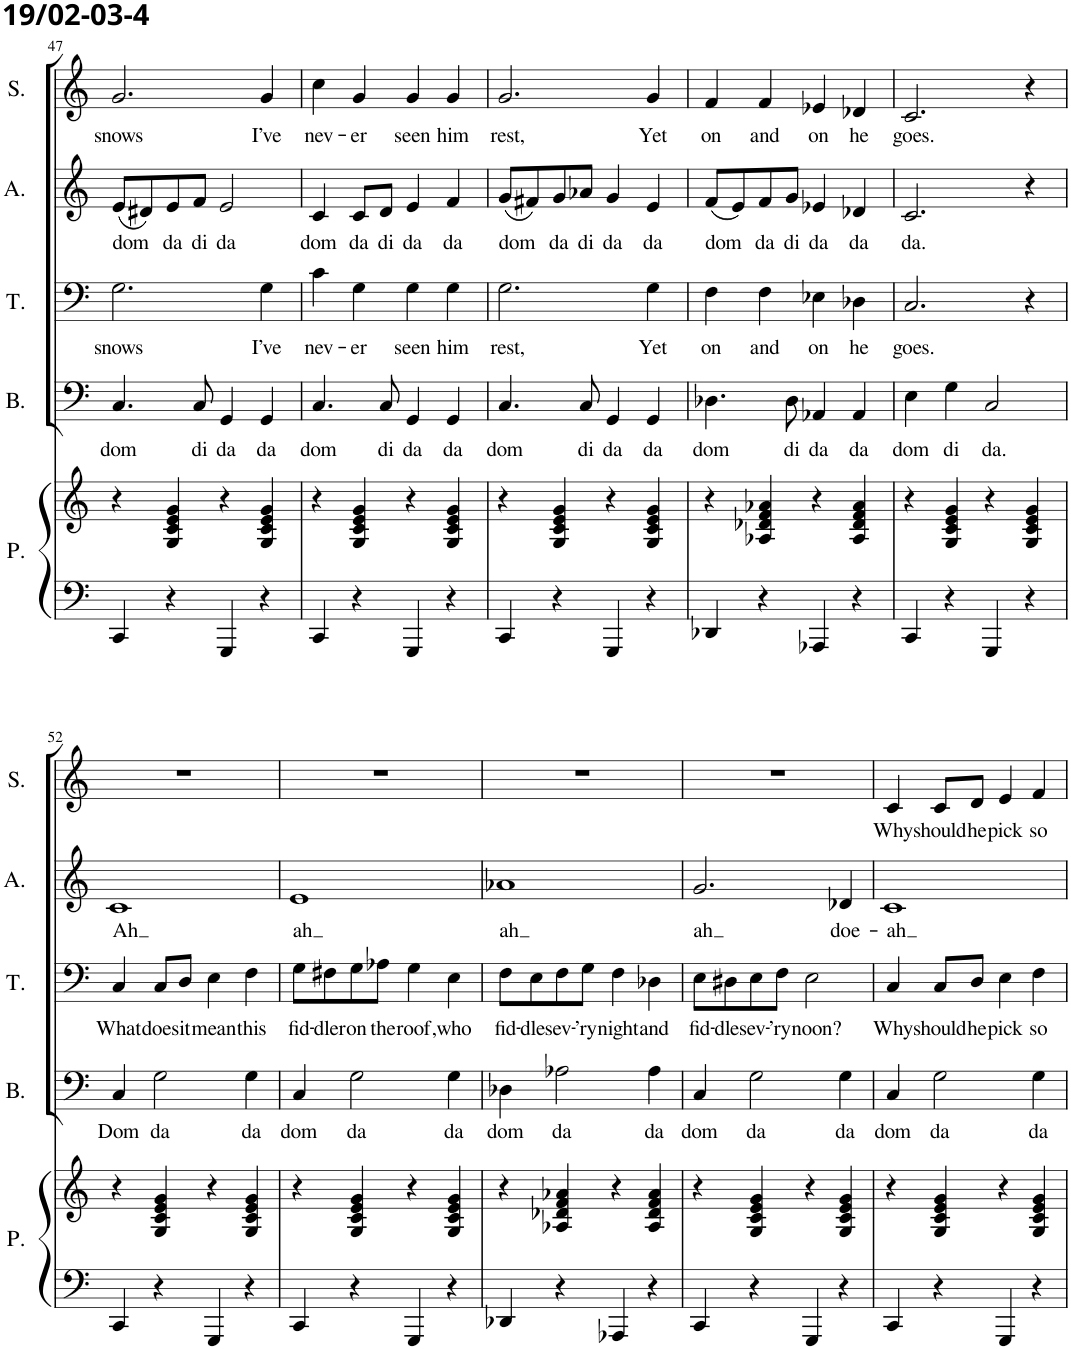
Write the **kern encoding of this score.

**kern	**kern	**kern	**text	**kern	**text	**kern	**text	**kern	**text
*part5	*part5	*part4	*part4	*part3	*part3	*part2	*part2	*part1	*part1
*staff6	*staff5	*staff4	*staff4	*staff3	*staff3	*staff2	*staff2	*staff1	*staff1
*I"Piano	*	*I"Bas	*	*I"Tenor	*	*I"Alt	*	*I"Sopraan	*
*I'P.	*	*I'B.	*	*I'T.	*	*I'A.	*	*I'S.	*
!!LO:PB:g=z
*clefF4	*clefG2	*clefF4	*	*clefF4	*	*clefG2	*	*clefG2	*
*k[]	*k[]	*k[]	*	*k[]	*	*k[]	*	*k[]	*
*M4/4	*M4/4	*M4/4	*	*M4/4	*	*M4/4	*	*M4/4	*
=47	=47	=47	=47	=47	=47	=47	=47	=47	=47
!	!	!	!LO:LY:b	!	!LO:LY:b	!	!LO:LY:b	!	!LO:LY:b
4CC/	4r	4.C/	dom	2.G\	snows	(8e/L	dom	2.g/	snows
.	.	.	.	.	.	8d#X/)	.	.	.
!	!	!	!	!	!	!	!LO:LY:b	!	!
4r	4G/ 4c/ 4e/ 4g/	.	.	.	.	8e/	da	.	.
!	!	!	!LO:LY:b	!	!	!	!LO:LY:b	!	!
.	.	8C/	di	.	.	8f/J	di	.	.
!	!	!	!LO:LY:b	!	!	!	!LO:LY:b	!	!
4GGG/	4r	4GG/	da	.	.	2e/	da	.	.
!	!	!	!LO:LY:b	!	!LO:LY:b	!	!	!	!LO:LY:b
4r	4G/ 4c/ 4e/ 4g/	4GG/	da	4G\	I’ve	.	.	4g/	I’ve
=48	=48	=48	=48	=48	=48	=48	=48	=48	=48
!	!	!	!LO:LY:b	!	!LO:LY:b	!	!LO:LY:b	!	!LO:LY:b
4CC/	4r	4.C/	dom	4c\	nev-	4c/	dom	4cc\	nev-
!	!	!	!	!	!LO:LY:b	!	!LO:LY:b	!	!LO:LY:b
4r	4G/ 4c/ 4e/ 4g/	.	.	4G\	-er	8c/L	da	4g/	-er
!	!	!	!LO:LY:b	!	!	!	!LO:LY:b	!	!
.	.	8C/	di	.	.	8d/J	di	.	.
!	!	!	!LO:LY:b	!	!LO:LY:b	!	!LO:LY:b	!	!LO:LY:b
4GGG/	4r	4GG/	da	4G\	seen	4e/	da	4g/	seen
!	!	!	!LO:LY:b	!	!LO:LY:b	!	!LO:LY:b	!	!LO:LY:b
4r	4G/ 4c/ 4e/ 4g/	4GG/	da	4G\	him	4f/	da	4g/	him
=49	=49	=49	=49	=49	=49	=49	=49	=49	=49
!	!	!	!LO:LY:b	!	!LO:LY:b	!	!LO:LY:b	!	!LO:LY:b
4CC/	4r	4.C/	dom	2.G\	rest,	(8g/L	dom	2.g/	rest,
.	.	.	.	.	.	8f#X/)	.	.	.
!	!	!	!	!	!	!	!LO:LY:b	!	!
4r	4G/ 4c/ 4e/ 4g/	.	.	.	.	8g/	da	.	.
!	!	!	!LO:LY:b	!	!	!	!LO:LY:b	!	!
.	.	8C/	di	.	.	8a-X/J	di	.	.
!	!	!	!LO:LY:b	!	!	!	!LO:LY:b	!	!
4GGG/	4r	4GG/	da	.	.	4g/	da	.	.
!	!	!	!LO:LY:b	!	!LO:LY:b	!	!LO:LY:b	!	!LO:LY:b
4r	4G/ 4c/ 4e/ 4g/	4GG/	da	4G\	Yet	4e/	da	4g/	Yet
=50	=50	=50	=50	=50	=50	=50	=50	=50	=50
!	!	!	!LO:LY:b	!	!LO:LY:b	!	!LO:LY:b	!	!LO:LY:b
4DD-X/	4r	4.D-X\	dom	4F\	on	(8f/L	dom	4f/	on
.	.	.	.	.	.	8e/)	.	.	.
!	!	!	!	!	!LO:LY:b	!	!LO:LY:b	!	!LO:LY:b
4r	4A-X/ 4d-X/ 4f/ 4a-X/	.	.	4F\	and	8f/	da	4f/	and
!	!	!	!LO:LY:b	!	!	!	!LO:LY:b	!	!
.	.	8D-\	di	.	.	8g/J	di	.	.
!	!	!	!LO:LY:b	!	!LO:LY:b	!	!LO:LY:b	!	!LO:LY:b
4AAA-X/	4r	4AA-X/	da	4E-X\	on	4e-X/	da	4e-X/	on
!	!	!	!LO:LY:b	!	!LO:LY:b	!	!LO:LY:b	!	!LO:LY:b
4r	4A-/ 4d-/ 4f/ 4a-/	4AA-/	da	4D-X\	he	4d-X/	da	4d-X/	he
=51	=51	=51	=51	=51	=51	=51	=51	=51	=51
!	!	!	!LO:LY:b	!	!LO:LY:b	!	!LO:LY:b	!	!LO:LY:b
4CC/	4r	4E\	dom	2.C/	goes.	2.c/	da.	2.c/	goes.
!	!	!	!LO:LY:b	!	!	!	!	!	!
4r	4G/ 4c/ 4e/ 4g/	4G\	di	.	.	.	.	.	.
!	!	!	!LO:LY:b	!	!	!	!	!	!
4GGG/	4r	2C/	da.	.	.	.	.	.	.
4r	4G/ 4c/ 4e/ 4g/	.	.	4r	.	4r	.	4r	.
!!LO:LB:g=z
=52	=52	=52	=52	=52	=52	=52	=52	=52	=52
!	!	!	!LO:LY:b	!	!LO:LY:b	!	!LO:LY:b	!	!
4CC/	4r	4C/	Dom	4C/	What	1c	Ah	1r	.
!	!	!	!LO:LY:b	!	!LO:LY:b	!	!	!	!
4r	4G/ 4c/ 4e/ 4g/	2G\	da	8C/L	does	.	.	.	.
!	!	!	!	!	!LO:LY:b	!	!	!	!
.	.	.	.	8D/J	it	.	.	.	.
!	!	!	!	!	!LO:LY:b	!	!	!	!
4GGG/	4r	.	.	4E\	mean	.	.	.	.
!	!	!	!LO:LY:b	!	!LO:LY:b	!	!	!	!
4r	4G/ 4c/ 4e/ 4g/	4G\	da	4F\	this	.	.	.	.
=53	=53	=53	=53	=53	=53	=53	=53	=53	=53
!	!	!	!LO:LY:b	!	!LO:LY:b	!	!LO:LY:b	!	!
4CC/	4r	4C/	dom	8G\L	fid-	1e	ah	1r	.
!	!	!	!	!	!LO:LY:b	!	!	!	!
.	.	.	.	8F#X\	-dler	.	.	.	.
!	!	!	!LO:LY:b	!	!LO:LY:b	!	!	!	!
4r	4G/ 4c/ 4e/ 4g/	2G\	da	8G\	on	.	.	.	.
!	!	!	!	!	!LO:LY:b	!	!	!	!
.	.	.	.	8A-X\J	the	.	.	.	.
!	!	!	!	!	!LO:LY:b	!	!	!	!
4GGG/	4r	.	.	4G\	roof,	.	.	.	.
!	!	!	!LO:LY:b	!	!LO:LY:b	!	!	!	!
4r	4G/ 4c/ 4e/ 4g/	4G\	da	4E\	who	.	.	.	.
=54	=54	=54	=54	=54	=54	=54	=54	=54	=54
!	!	!	!LO:LY:b	!	!LO:LY:b	!	!LO:LY:b	!	!
4DD-X/	4r	4D-X\	dom	8F\L	fid-	1a-X	ah	1r	.
!	!	!	!	!	!LO:LY:b	!	!	!	!
.	.	.	.	8E\	-dles	.	.	.	.
!	!	!	!LO:LY:b	!	!LO:LY:b	!	!	!	!
4r	4A-X/ 4d-X/ 4f/ 4a-X/	2A-X\	da	8F\	ev-	.	.	.	.
!	!	!	!	!	!LO:LY:b	!	!	!	!
.	.	.	.	8G\J	-’ry	.	.	.	.
!	!	!	!	!	!LO:LY:b	!	!	!	!
4AAA-X/	4r	.	.	4F\	night	.	.	.	.
!	!	!	!LO:LY:b	!	!LO:LY:b	!	!	!	!
4r	4A-/ 4d-/ 4f/ 4a-/	4A-\	da	4D-X\	and	.	.	.	.
=55	=55	=55	=55	=55	=55	=55	=55	=55	=55
!	!	!	!LO:LY:b	!	!LO:LY:b	!	!LO:LY:b	!	!
4CC/	4r	4C/	dom	8E\L	fid-	2.g/	ah	1r	.
!	!	!	!	!	!LO:LY:b	!	!	!	!
.	.	.	.	8D#X\	-dles	.	.	.	.
!	!	!	!LO:LY:b	!	!LO:LY:b	!	!	!	!
4r	4G/ 4c/ 4e/ 4g/	2G\	da	8E\	ev-	.	.	.	.
!	!	!	!	!	!LO:LY:b	!	!	!	!
.	.	.	.	8F\J	-’ry	.	.	.	.
!	!	!	!	!	!LO:LY:b	!	!	!	!
4GGG/	4r	.	.	2E\	noon?	.	.	.	.
!	!	!	!LO:LY:b	!	!	!	!LO:LY:b	!	!
4r	4G/ 4c/ 4e/ 4g/	4G\	da	.	.	4d-X/	doe-	.	.
=56	=56	=56	=56	=56	=56	=56	=56	=56	=56
!	!	!	!LO:LY:b	!	!LO:LY:b	!	!LO:LY:b	!	!LO:LY:b
4CC/	4r	4C/	dom	4C/	Why	1c	-ah	4c/	Why
!	!	!	!LO:LY:b	!	!LO:LY:b	!	!	!	!LO:LY:b
4r	4G/ 4c/ 4e/ 4g/	2G\	da	8C/L	should	.	.	8c/L	should
!	!	!	!	!	!LO:LY:b	!	!	!	!LO:LY:b
.	.	.	.	8D/J	he	.	.	8d/J	he
!	!	!	!	!	!LO:LY:b	!	!	!	!LO:LY:b
4GGG/	4r	.	.	4E\	pick	.	.	4e/	pick
!	!	!	!LO:LY:b	!	!LO:LY:b	!	!	!	!LO:LY:b
4r	4G/ 4c/ 4e/ 4g/	4G\	da	4F\	so	.	.	4f/	so
=	=	=	=	=	=	=	=	=	=
*-	*-	*-	*-	*-	*-	*-	*-	*-	*-
